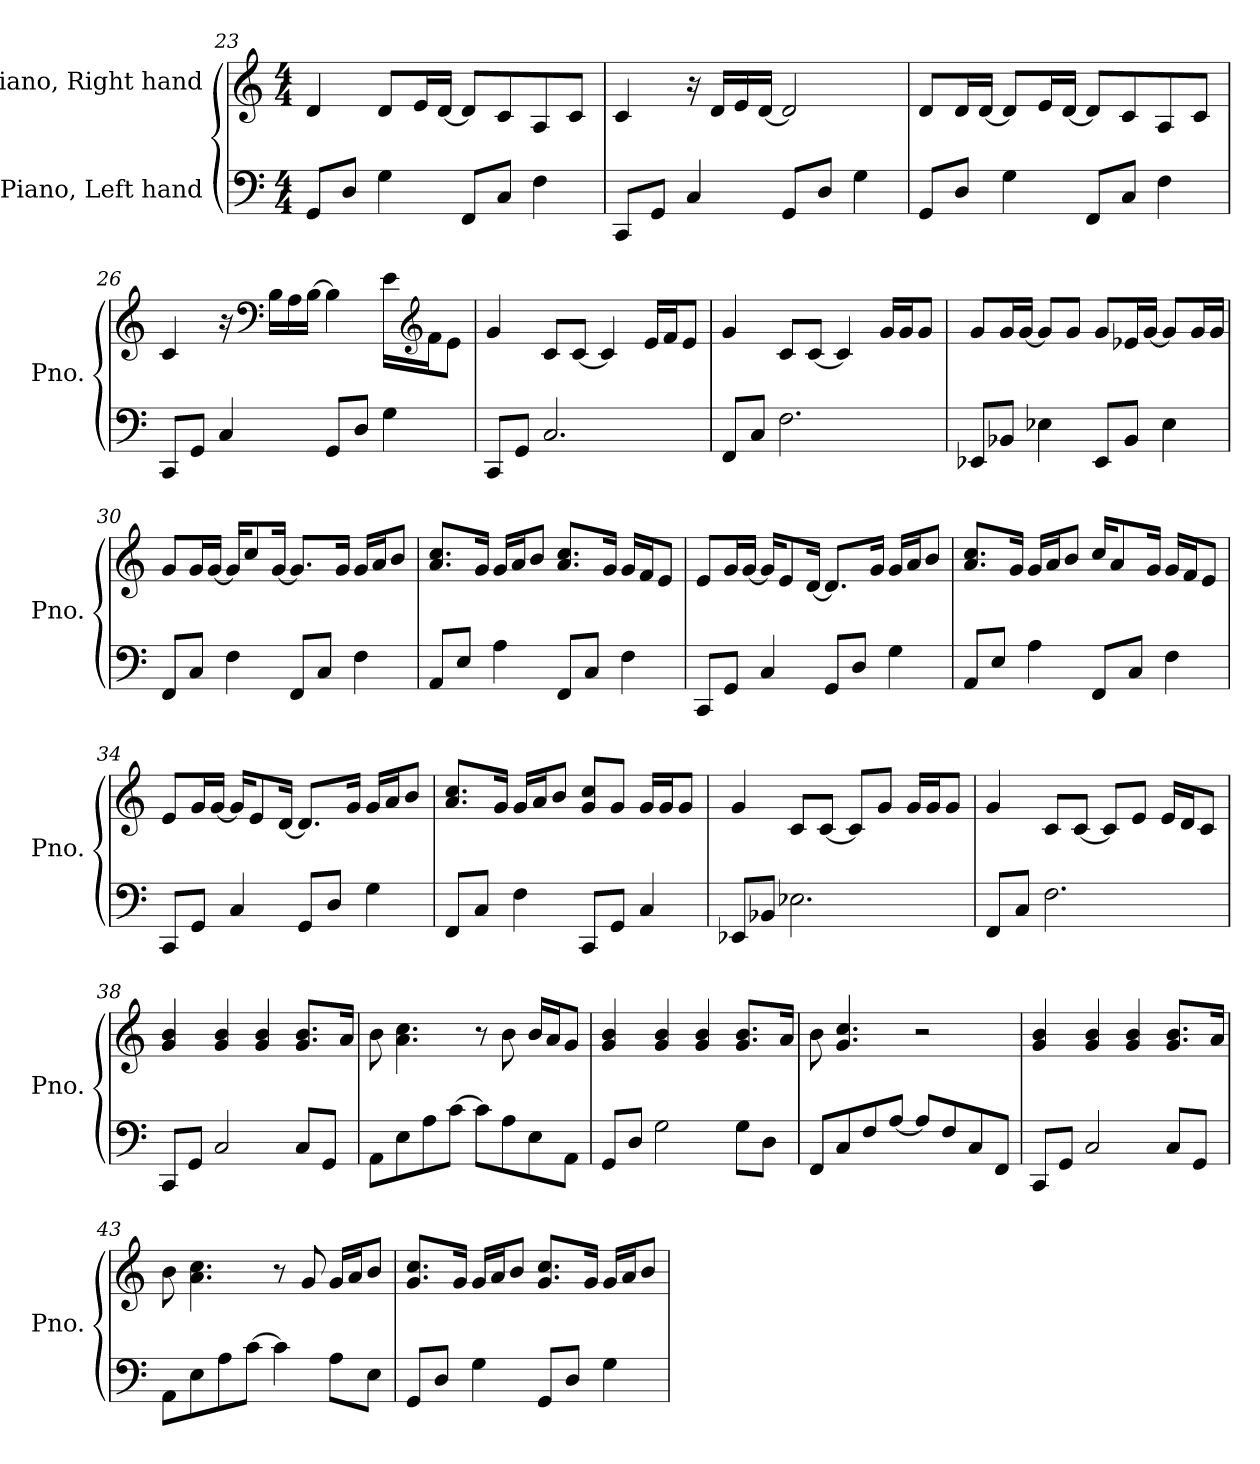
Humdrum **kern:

**kern	**kern
*part2	*part1
*staff2	*staff1
*I"Piano, Left hand	*I"Piano, Right hand
*I'Pno.	*I'Pno.
*clefF4	*clefG2
*k[]	*k[]
*M4/4	*M4/4
=23	=23
8GG/L	4d/
8D/J	.
4G\	8d/L
.	16e/L
.	[16d/JJ
8FF/L	8d/L]
8C/J	8c/
4F\	8A/
.	8c/J
=24	=24
8CC/L	4c/
8GG/J	.
4C/	16r
.	16d/LL
.	16e/
.	[16d/JJ
8GG/L	2d/]
8D/J	.
4G\	.
=25	=25
8GG/L	8d/L
8D/J	16d/L
.	[16d/JJ
4G\	8d/L]
.	16e/L
.	[16d/JJ
8FF/L	8d/L]
8C/J	8c/
4F\	8A/
.	8c/J
!!LO:LB:g=z
=26	=26
8CC/L	4c/
8GG/J	.
4C/	16r
*	*clefF4
.	16B\LL
.	16A\
.	[16B\JJ
8GG/L	4B\]
8D/J	.
4G\	16e\LL
*	*clefG2
.	16f\J
.	8e\J
=27	=27
8CC/L	4g/
8GG/J	.
2.C/	8c/L
.	[8c/J
.	4c/]
.	16e/LL
.	16f/J
.	8e/J
=28	=28
8FF/L	4g/
8C/J	.
2.F\	8c/L
.	[8c/J
.	4c/]
.	16g/LL
.	16g/J
.	8g/J
!!LO:LB:g=z
=29	=29
8EE-X/L	8g/L
8BB-X/J	16g/L
.	[16g/JJ
4E-X\	8g/L]
.	8g/J
8EE-/L	8g/L
8BB-/J	16e-X/L
.	[16g/JJ
4E-\	8g/L]
.	16g/L
.	16g/JJ
=30	=30
8FF/L	8g/L
8C/J	16g/L
.	[16g/JJ
4F\	16g/KL]
.	8cc/
.	[16g/Jk
8FF/L	8.g/L]
8C/J	.
.	16g/Jk
4F\	16g/LL
.	16a/J
.	8b/J
=31	=31
8AA/L	8.a/ 8.cc/L
8E/J	.
.	16g/Jk
4A\	16g/LL
.	16a/J
.	8b/J
8FF/L	8.a/ 8.cc/L
8C/J	.
.	16g/Jk
4F\	16g/LL
.	16f/J
.	8e/J
!!LO:LB:g=z
=32	=32
8CC/L	8e/L
8GG/J	16g/L
.	[16g/JJ
4C/	16g/KL]
.	8e/
.	[16d/Jk
8GG/L	8.d/L]
8D/J	.
.	16g/Jk
4G\	16g/LL
.	16a/J
.	8b/J
=33	=33
8AA/L	8.a/ 8.cc/L
8E/J	.
.	16g/Jk
4A\	16g/LL
.	16a/J
.	8b/J
8FF/L	16cc/KL
.	8a/
8C/J	.
.	16g/Jk
4F\	16g/LL
.	16f/J
.	8e/J
=34	=34
8CC/L	8e/L
8GG/J	16g/L
.	[16g/JJ
4C/	16g/KL]
.	8e/
.	[16d/Jk
8GG/L	8.d/L]
8D/J	.
.	16g/Jk
4G\	16g/LL
.	16a/J
.	8b/J
!!LO:LB:g=z
=35	=35
8FF/L	8.a/ 8.cc/L
8C/J	.
.	16g/Jk
4F\	16g/LL
.	16a/J
.	8b/J
8CC/L	8g/ 8cc/L
8GG/J	8g/J
4C/	16g/LL
.	16g/J
.	8g/J
=36	=36
8EE-X/L	4g/
8BB-X/J	.
2.E-X\	8c/L
.	[8c/J
.	8c/L]
.	8g/J
.	16g/LL
.	16g/J
.	8g/J
=37	=37
8FF/L	4g/
8C/J	.
2.F\	8c/L
.	[8c/J
.	8c/L]
.	8e/J
.	16e/LL
.	16d/J
.	8c/J
=38	=38
8CC/L	4g/ 4b/
8GG/J	.
2C/	4g/ 4b/
.	4g/ 4b/
8C/L	8.g/ 8.b/L
8GG/J	.
.	16a/Jk
!!LO:LB:g=z
=39	=39
8AA\L	8b\
8E\	4.a\ 4.cc\
8A\	.
[8c\J	.
8c\L]	8r
8A\	8b\
8E\	16b/LL
.	16a/J
8AA\J	8g/J
=40	=40
8GG/L	4g/ 4b/
8D/J	.
2G\	4g/ 4b/
.	4g/ 4b/
8G\L	8.g/ 8.b/L
8D\J	.
.	16a/Jk
=41	=41
8FF/L	8b\
8C/	4.g/ 4.cc/
8F/	.
[8A/J	.
8A/L]	2r
8F/	.
8C/	.
8FF/J	.
=42	=42
8CC/L	4g/ 4b/
8GG/J	.
2C/	4g/ 4b/
.	4g/ 4b/
8C/L	8.g/ 8.b/L
8GG/J	.
.	16a/Jk
=43	=43
8AA\L	8b\
8E\	4.a\ 4.cc\
8A\	.
[8c\J	.
4c\]	8r
.	8g/
8A\L	16g/LL
.	16a/J
8E\J	8b/J
!!LO:PB:g=z
=44	=44
8GG/L	8.g/ 8.cc/L
8D/J	.
.	16g/Jk
4G\	16g/LL
.	16a/J
.	8b/J
8GG/L	8.g/ 8.cc/L
8D/J	.
.	16g/Jk
4G\	16g/LL
.	16a/J
.	8b/J
=	=
*-	*-
